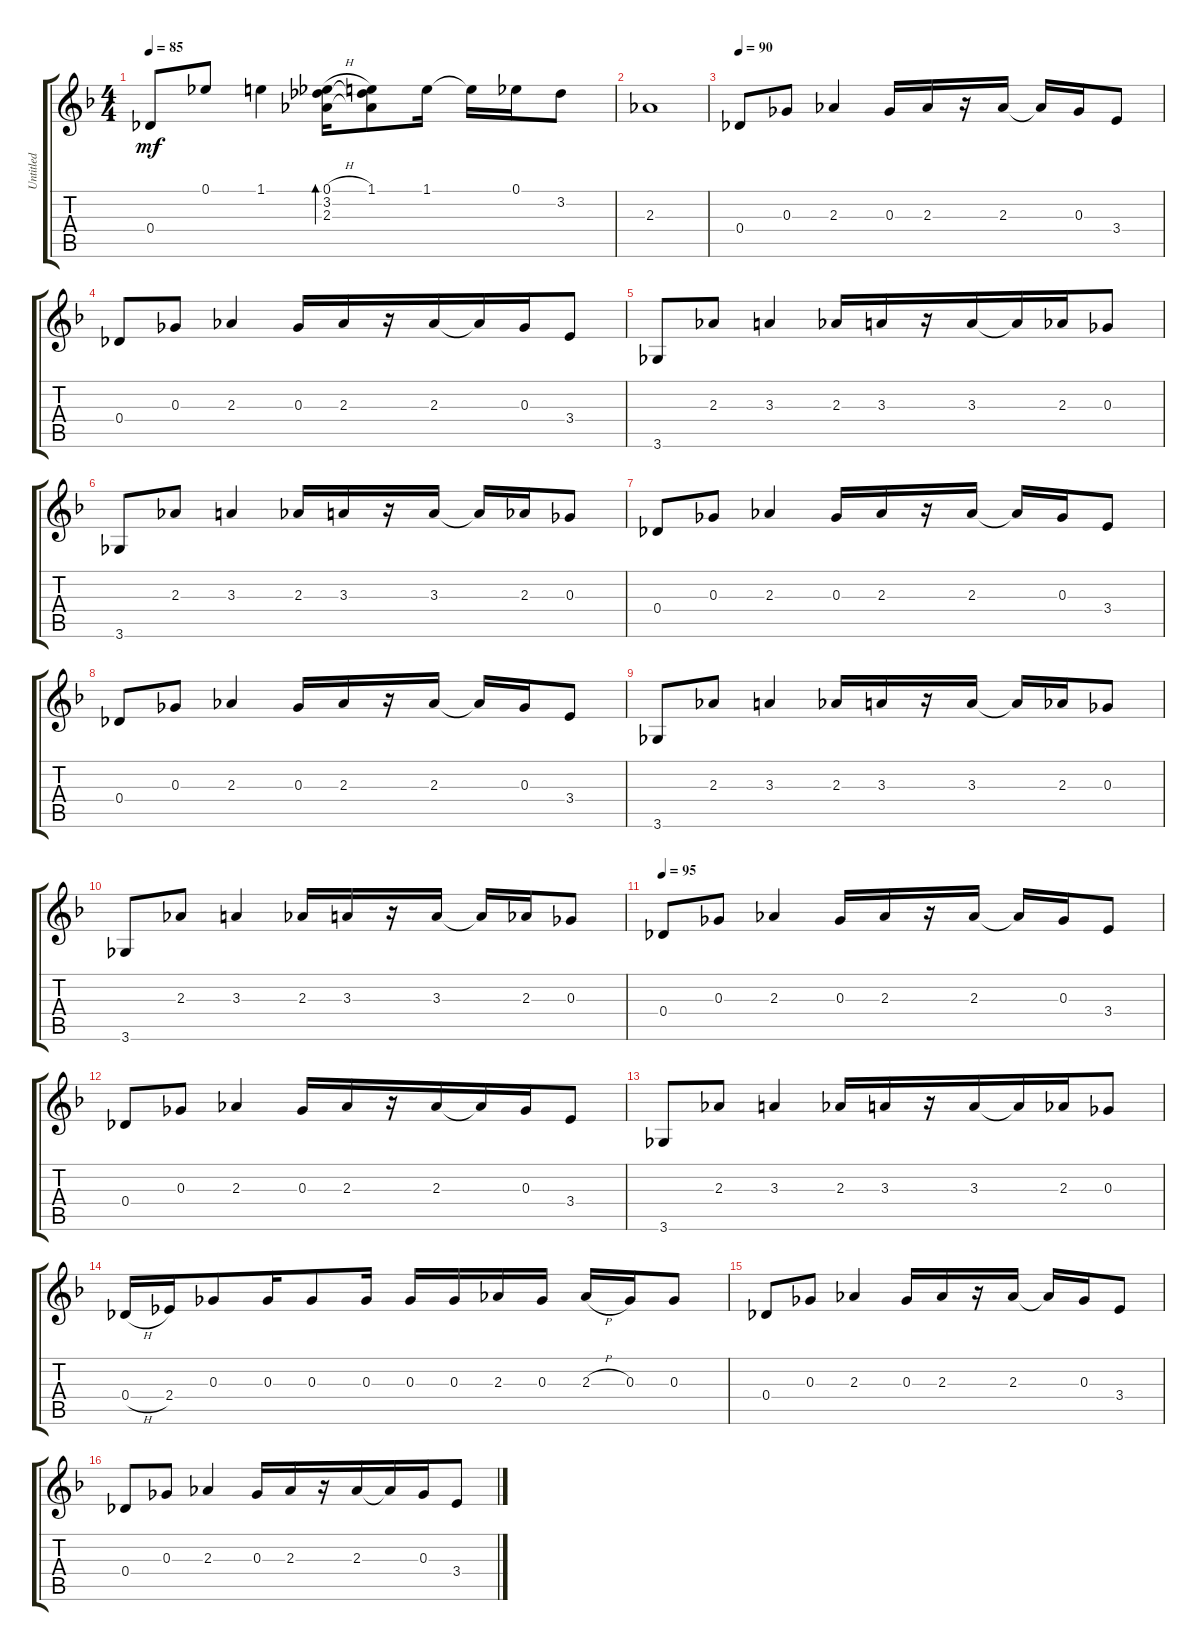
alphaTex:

\track ("Untitled" "Untitled") {instrument acousticguitarnylon}
\staff {score tabs}
\tuning (Eb4 Bb3 Gb3 Db3 Ab2 Eb2) {hide}
\ts (4 4)
\tempo 85
\clef g2
\ks f
0.4.8{dy mf} 0.1.8 1.1.4 (0.1{h} 3.2 2.3).16{bd 30} (1.1 3.2{t} 2.3{t}).8 1.1.16 1.1{t}.16 0.1.16 3.2.8 |
2.3.1 |
\tempo 90
0.4.8 0.3.8 2.3.4 0.3.16 2.3.16 r.16 2.3.16 2.3{t}.16 0.3.16 3.4.8 |
0.4.8{beam merge} 0.3.8{beam merge} 2.3.4{beam merge} 0.3.16{beam merge} 2.3.16{beam merge} r.16{beam merge} 2.3.16{beam merge} 2.3{t}.16 0.3.16{beam merge} 3.4.8 |
3.6.8{beam merge} 2.3.8{beam merge} 3.3.4{beam merge} 2.3.16{beam merge} 3.3.16{beam merge} r.16{beam merge} 3.3.16{beam merge} 3.3{t}.16 2.3.16{beam merge} 0.3.8 |
3.6.8{beam merge} 2.3.8 3.3.4 2.3.16 3.3.16 r.16 3.3.16 3.3{t}.16 2.3.16 0.3.8 |
0.4.8{beam merge} 0.3.8 2.3.4 0.3.16 2.3.16 r.16 2.3.16 2.3{t}.16 0.3.16 3.4.8 |
0.4.8 0.3.8 2.3.4 0.3.16 2.3.16{beam merge} r.16 2.3.16 2.3{t}.16 0.3.16 3.4.8 |
3.6.8 2.3.8 3.3.4 2.3.16 3.3.16{beam merge} r.16 3.3.16 3.3{t}.16 2.3.16 0.3.8 |
3.6.8 2.3.8 3.3.4 2.3.16 3.3.16 r.16{beam merge} 3.3.16 3.3{t}.16 2.3.16 0.3.8 |
\tempo 95
0.4.8{beam merge} 0.3.8 2.3.4 0.3.16 2.3.16 r.16 2.3.16 2.3{t}.16{beam merge} 0.3.16 3.4.8 |
0.4.8{beam merge} 0.3.8{beam merge} 2.3.4 0.3.16 2.3.16 r.16 2.3.16{beam merge} 2.3{t}.16{beam merge} 0.3.16 3.4.8 |
3.6.8{beam merge} 2.3.8{beam merge} 3.3.4{beam merge} 2.3.16 3.3.16 r.16{beam merge} 3.3.16{beam merge} 3.3{t}.16 2.3.16 0.3.8 |
0.4{h}.16{beam merge} 2.4.16{beam merge} 0.3.8{beam merge} 0.3.16 0.3.8 0.3.16 0.3.16 0.3.16 2.3.16{beam merge} 0.3.16 2.3{h}.16 0.3.16 0.3.8 |
0.4.8{beam merge} 0.3.8 2.3.4{beam merge} 0.3.16 2.3.16 r.16 2.3.16 2.3{t}.16 0.3.16 3.4.8 |
0.4.8 0.3.8{beam merge} 2.3.4{beam merge} 0.3.16{beam merge} 2.3.16{beam merge} r.16{beam merge} 2.3.16{beam merge} 2.3{t}.16{beam merge} 0.3.16{beam merge} 3.4.8
